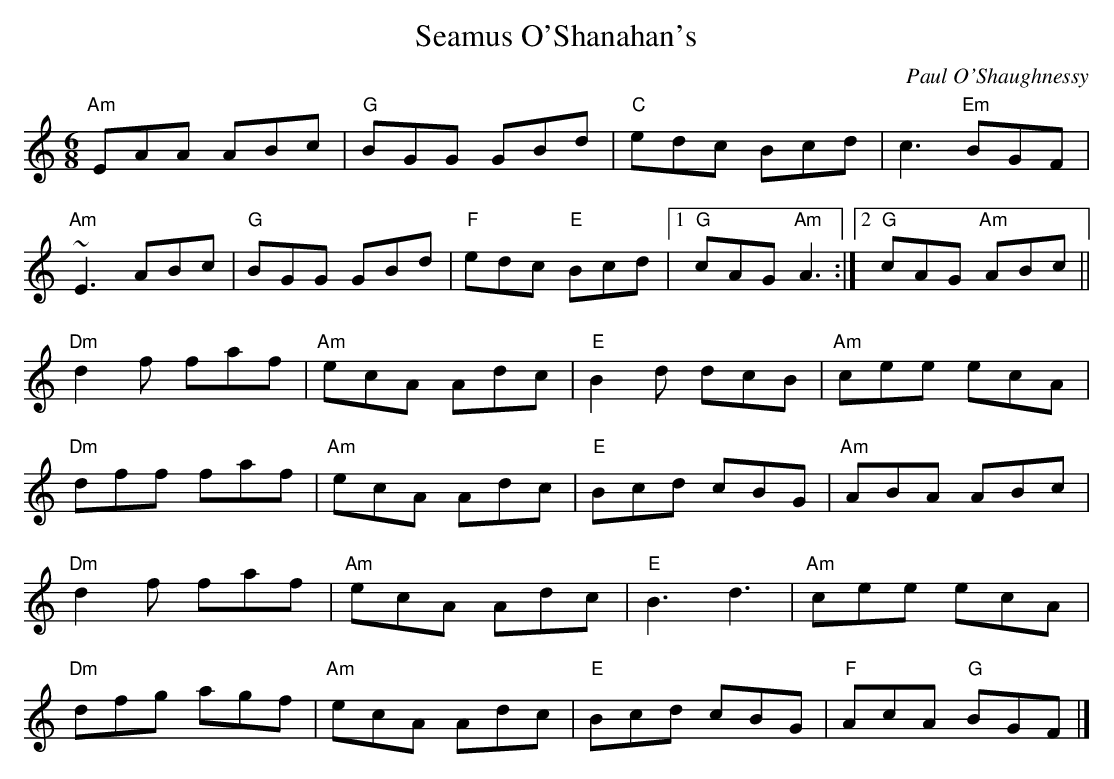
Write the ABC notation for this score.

X:1
T:Seamus O'Shanahan's
M:6/8
L:1/8
C:Paul O'Shaughnessy
K:Am
"Am"EAA ABc | "G"BGG GBd | "C"edc Bcd | c3 "Em"BGF |
"Am"~E3 ABc | "G"BGG GBd | "F"edc "E"Bcd|1 "G"cAG "Am"A3 :|2 "G"cAG "Am"ABc||
"Dm"d2f faf | "Am"ecA Adc | "E"B2d dcB | "Am"cee ecA |
"Dm"dff faf | "Am"ecA Adc | "E"Bcd cBG | "Am"ABA ABc |
"Dm"d2f faf | "Am"ecA Adc | "E"B3 d3 | "Am"cee ecA |
"Dm"dfg agf | "Am"ecA Adc | "E"Bcd cBG | "F"AcA "G"BGF|]
